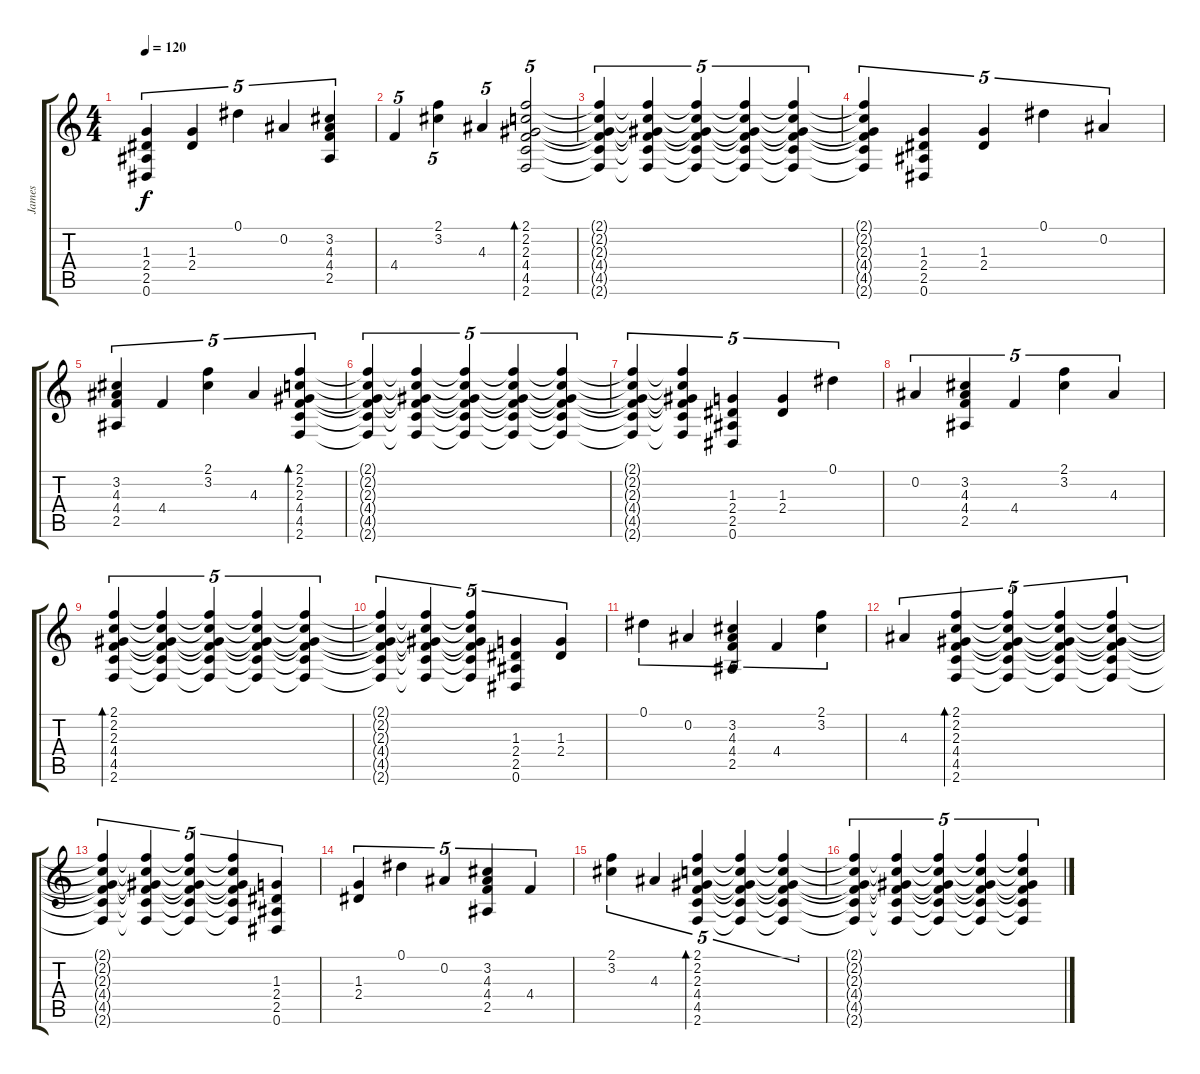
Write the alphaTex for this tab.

\track ("James" "James") {instrument overdrivenguitar}
\staff {score tabs}
\tuning (Eb4 Bb3 Gb3 Db3 Ab2 Eb2) {hide}
\ts (4 4)
\tempo 120
\clef g2
\ks c
(1.3 2.4 2.5 0.6).4{tu (5 4) dy f} (1.3 2.4).4{tu (5 4)} 0.1.4{tu (5 4)} 0.2.4{tu (5 4)} (3.2 4.3 4.4 2.5).4{tu (5 4)} |
4.4.4{tu (5 4)} (2.1 3.2).4{tu (5 4)} 4.3.4{tu (5 4)} (2.1 2.2 2.3 4.4 4.5 2.6).2{tu (5 4) bd 120} |
(2.1{t} 2.2{t} 2.3{t} 4.4{t} 4.5{t} 2.6{t}).4{tu (5 4)} (2.1{t} 2.2{t} 2.3{t} 4.4{t} 4.5{t} 2.6{t}).4{tu (5 4)} (2.1{t} 2.2{t} 2.3{t} 4.4{t} 4.5{t} 2.6{t}).4{tu (5 4)} (2.1{t} 2.2{t} 2.3{t} 4.4{t} 4.5{t} 2.6{t}).4{tu (5 4)} (2.1{t} 2.2{t} 2.3{t} 4.4{t} 4.5{t} 2.6{t}).4{tu (5 4)} |
(2.1{t} 2.2{t} 2.3{t} 4.4{t} 4.5{t} 2.6{t}).4{tu (5 4)} (1.3 2.4 2.5 0.6).4{tu (5 4)} (1.3 2.4).4{tu (5 4)} 0.1.4{tu (5 4)} 0.2.4{tu (5 4)} |
(3.2 4.3 4.4 2.5).4{tu (5 4)} 4.4.4{tu (5 4)} (2.1 3.2).4{tu (5 4)} 4.3.4{tu (5 4)} (2.1 2.2 2.3 4.4 4.5 2.6).4{tu (5 4) bd 120} |
(2.1{t} 2.2{t} 2.3{t} 4.4{t} 4.5{t} 2.6{t}).4{tu (5 4)} (2.1{t} 2.2{t} 2.3{t} 4.4{t} 4.5{t} 2.6{t}).4{tu (5 4)} (2.1{t} 2.2{t} 2.3{t} 4.4{t} 4.5{t} 2.6{t}).4{tu (5 4)} (2.1{t} 2.2{t} 2.3{t} 4.4{t} 4.5{t} 2.6{t}).4{tu (5 4)} (2.1{t} 2.2{t} 2.3{t} 4.4{t} 4.5{t} 2.6{t}).4{tu (5 4)} |
(2.1{t} 2.2{t} 2.3{t} 4.4{t} 4.5{t} 2.6{t}).4{tu (5 4)} (2.1{t} 2.2{t} 2.3{t} 4.4{t} 4.5{t} 2.6{t}).4{tu (5 4)} (1.3 2.4 2.5 0.6).4{tu (5 4)} (1.3 2.4).4{tu (5 4)} 0.1.4{tu (5 4)} |
0.2.4{tu (5 4)} (3.2 4.3 4.4 2.5).4{tu (5 4)} 4.4.4{tu (5 4)} (2.1 3.2).4{tu (5 4)} 4.3.4{tu (5 4)} |
(2.1 2.2 2.3 4.4 4.5 2.6).4{tu (5 4) bd 120} (2.1{t} 2.2{t} 2.3{t} 4.4{t} 4.5{t} 2.6{t}).4{tu (5 4)} (2.1{t} 2.2{t} 2.3{t} 4.4{t} 4.5{t} 2.6{t}).4{tu (5 4)} (2.1{t} 2.2{t} 2.3{t} 4.4{t} 4.5{t} 2.6{t}).4{tu (5 4)} (2.1{t} 2.2{t} 2.3{t} 4.4{t} 4.5{t} 2.6{t}).4{tu (5 4)} |
(2.1{t} 2.2{t} 2.3{t} 4.4{t} 4.5{t} 2.6{t}).4{tu (5 4)} (2.1{t} 2.2{t} 2.3{t} 4.4{t} 4.5{t} 2.6{t}).4{tu (5 4)} (2.1{t} 2.2{t} 2.3{t} 4.4{t} 4.5{t} 2.6{t}).4{tu (5 4)} (1.3 2.4 2.5 0.6).4{tu (5 4)} (1.3 2.4).4{tu (5 4)} |
0.1.4{tu (5 4)} 0.2.4{tu (5 4)} (3.2 4.3 4.4 2.5).4{tu (5 4)} 4.4.4{tu (5 4)} (2.1 3.2).4{tu (5 4)} |
4.3.4{tu (5 4)} (2.1 2.2 2.3 4.4 4.5 2.6).4{tu (5 4) bd 120} (2.1{t} 2.2{t} 2.3{t} 4.4{t} 4.5{t} 2.6{t}).4{tu (5 4)} (2.1{t} 2.2{t} 2.3{t} 4.4{t} 4.5{t} 2.6{t}).4{tu (5 4)} (2.1{t} 2.2{t} 2.3{t} 4.4{t} 4.5{t} 2.6{t}).4{tu (5 4)} |
(2.1{t} 2.2{t} 2.3{t} 4.4{t} 4.5{t} 2.6{t}).4{tu (5 4)} (2.1{t} 2.2{t} 2.3{t} 4.4{t} 4.5{t} 2.6{t}).4{tu (5 4)} (2.1{t} 2.2{t} 2.3{t} 4.4{t} 4.5{t} 2.6{t}).4{tu (5 4)} (2.1{t} 2.2{t} 2.3{t} 4.4{t} 4.5{t} 2.6{t}).4{tu (5 4)} (1.3 2.4 2.5 0.6).4{tu (5 4)} |
(1.3 2.4).4{tu (5 4)} 0.1.4{tu (5 4)} 0.2.4{tu (5 4)} (3.2 4.3 4.4 2.5).4{tu (5 4)} 4.4.4{tu (5 4)} |
(2.1 3.2).4{tu (5 4)} 4.3.4{tu (5 4)} (2.1 2.2 2.3 4.4 4.5 2.6).4{tu (5 4) bd 120} (2.1{t} 2.2{t} 2.3{t} 4.4{t} 4.5{t} 2.6{t}).4{tu (5 4)} (2.1{t} 2.2{t} 2.3{t} 4.4{t} 4.5{t} 2.6{t}).4{tu (5 4)} |
(2.1{t} 2.2{t} 2.3{t} 4.4{t} 4.5{t} 2.6{t}).4{tu (5 4)} (2.1{t} 2.2{t} 2.3{t} 4.4{t} 4.5{t} 2.6{t}).4{tu (5 4)} (2.1{t} 2.2{t} 2.3{t} 4.4{t} 4.5{t} 2.6{t}).4{tu (5 4)} (2.1{t} 2.2{t} 2.3{t} 4.4{t} 4.5{t} 2.6{t}).4{tu (5 4)} (2.1{t} 2.2{t} 2.3{t} 4.4{t} 4.5{t} 2.6{t}).4{tu (5 4)}
